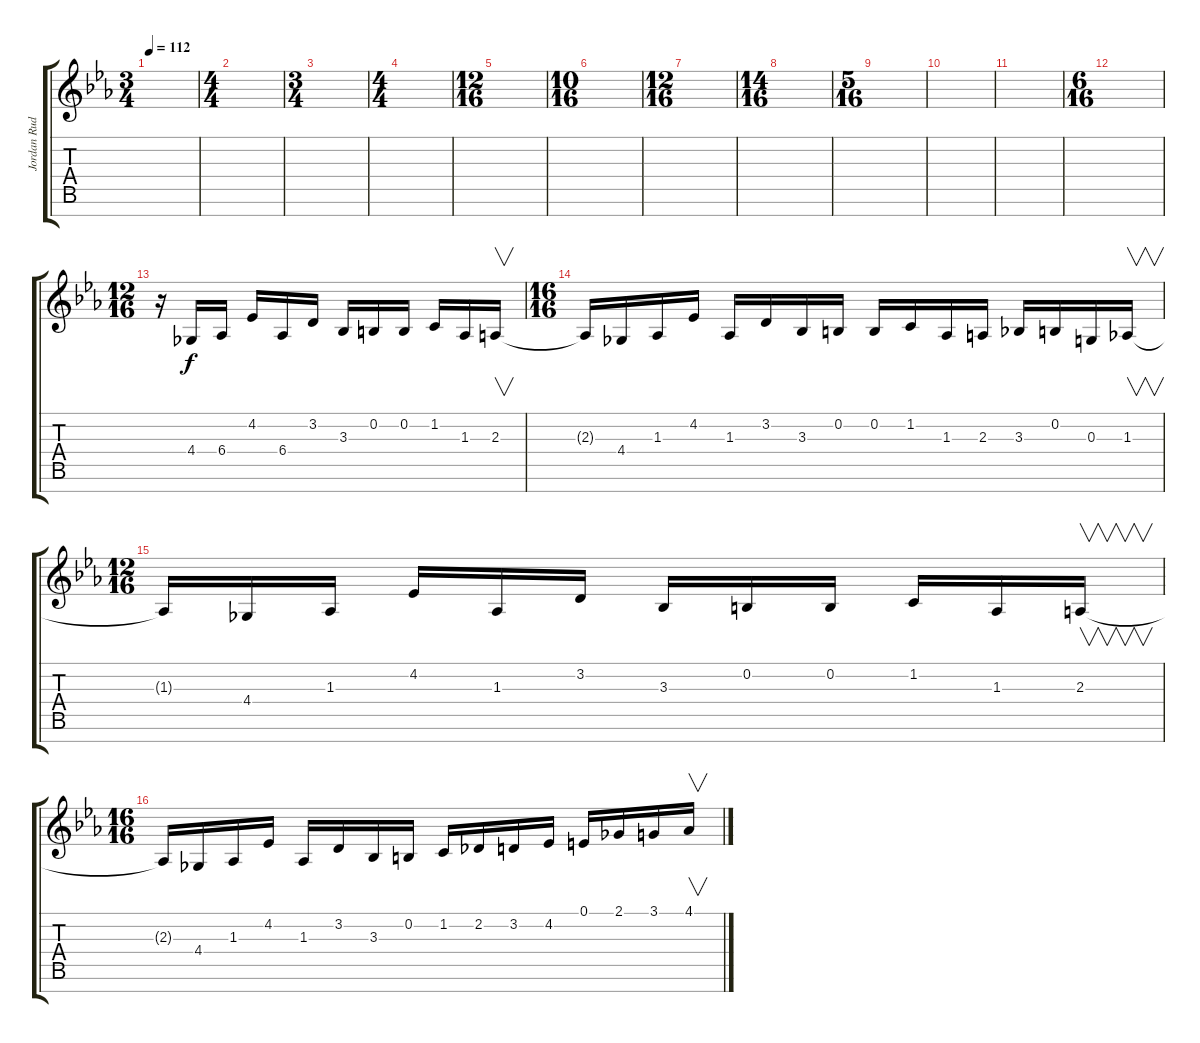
\track ("Jordan Rudess" "Jordan Rud") {instrument stringensemble1}
\staff {score tabs}
\tuning (E4 B3 G3 D3 A2 E2 B1) {hide}
\ts (3 4)
\tempo 112
\clef g2
\ks eb
|
\ts (4 4)
|
\ts (3 4)
|
\ts (4 4)
|
\ts (12 16)
|
\ts (10 16)
|
\ts (12 16)
|
\ts (14 16)
|
\ts (5 16)
|
|
|
\ts (6 16)
|
\ts (12 16)
r.16{volume 10} 4.4.16 6.4.16 4.2.16 6.4.16 3.2.16 3.3.16 0.2.16 0.2.16 1.2.16 1.3.16 2.3.16{v} |
\ts (16 16)
2.3{t}.16 4.4.16 1.3.16 4.2.16 1.3.16 3.2.16 3.3.16 0.2.16 0.2.16 1.2.16 1.3.16 2.3.16 3.3.16 0.2.16 0.3.16 1.3.16{v} |
\ts (12 16)
1.3{t}.16 4.4.16 1.3.16 4.2.16 1.3.16 3.2.16 3.3.16 0.2.16 0.2.16 1.2.16 1.3.16 2.3.16{v} |
\ts (16 16)
2.3{t}.16 4.4.16 1.3.16 4.2.16 1.3.16 3.2.16 3.3.16 0.2.16 1.2.16 2.2.16 3.2.16 4.2.16 0.1.16 2.1.16 3.1.16 4.1.16{v}
